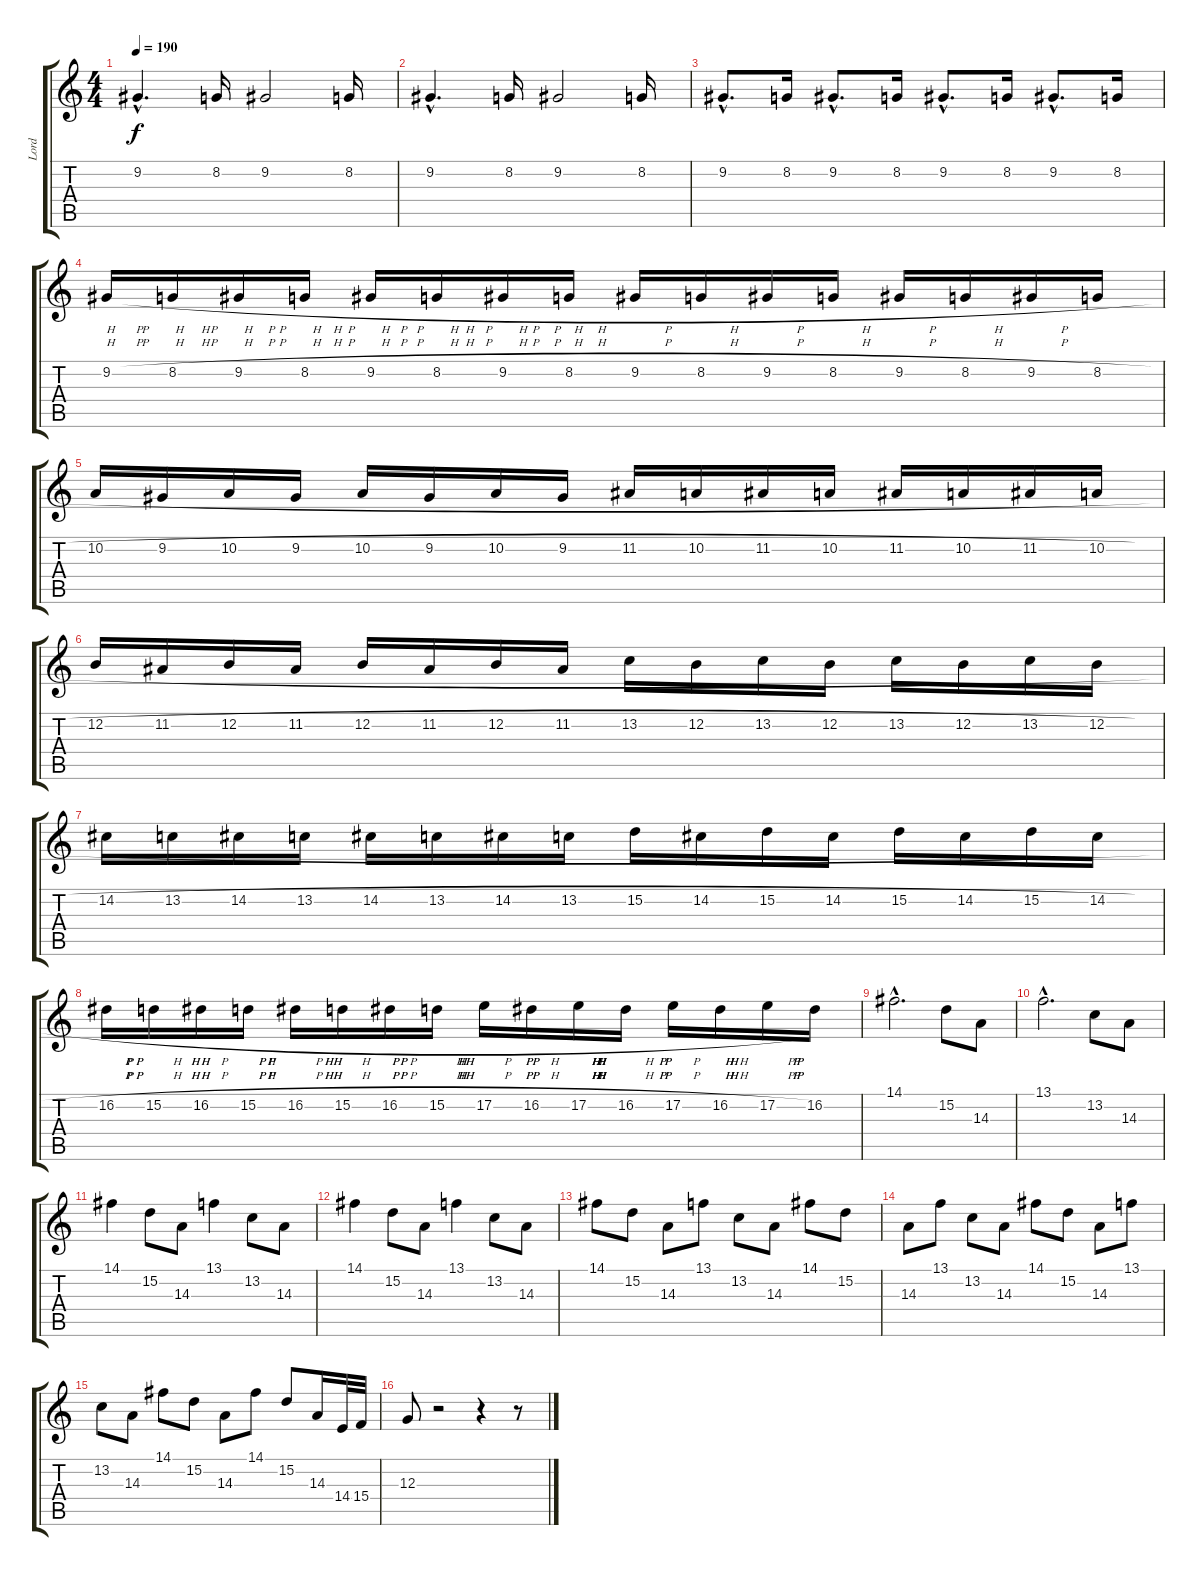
\track ("Lord" "Lord") {instrument rockorgan}
\staff {score tabs}
\tuning (E4 B3 G3 D3 A2 E2) {hide}
\ts (4 4)
\tempo 190
\clef g2
\ks c
9.2{hac}.4{d dy f} 8.2.16 9.2.2 8.2.16 |
9.2{hac}.4{d} 8.2.16 9.2.2 8.2.16 |
9.2{hac}.8{d} 8.2.16 9.2{hac}.8{d} 8.2.16 9.2{hac}.8{d} 8.2.16 9.2{hac}.8{d} 8.2.16 |
9.2{h}.16 8.2{h}.16 9.2{h}.16 8.2{h}.16 9.2{h}.16 8.2{h}.16 9.2{h}.16 8.2{h}.16 9.2{h}.16 8.2{h}.16 9.2{h}.16 8.2{h}.16 9.2{h}.16 8.2{h}.16 9.2{h}.16 8.2{h}.16 |
10.2{h}.16 9.2{h}.16 10.2{h}.16 9.2{h}.16 10.2{h}.16 9.2{h}.16 10.2{h}.16 9.2{h}.16 11.2{h}.16 10.2{h}.16 11.2{h}.16 10.2{h}.16 11.2{h}.16 10.2{h}.16 11.2{h}.16 10.2{h}.16 |
12.2{h}.16 11.2{h}.16 12.2{h}.16 11.2{h}.16 12.2{h}.16 11.2{h}.16 12.2{h}.16 11.2{h}.16 13.2{h}.16 12.2{h}.16 13.2{h}.16 12.2{h}.16 13.2{h}.16 12.2{h}.16 13.2{h}.16 12.2{h}.16 |
14.2{h}.16 13.2{h}.16 14.2{h}.16 13.2{h}.16 14.2{h}.16 13.2{h}.16 14.2{h}.16 13.2{h}.16 15.2{h}.16 14.2{h}.16 15.2{h}.16 14.2{h}.16 15.2{h}.16 14.2{h}.16 15.2{h}.16 14.2{h}.16 |
16.2{h}.16 15.2{h}.16 16.2{h}.16 15.2{h}.16 16.2{h}.16 15.2{h}.16 16.2{h}.16 15.2{h}.16 17.2{h}.16 16.2{h}.16 17.2{h}.16 16.2{h}.16 17.2{h}.16 16.2{h}.16 17.2{h}.16 16.2.16 |
14.1{hac}.2{d} 15.2.8 14.3.8 |
13.1{hac}.2{d} 13.2.8 14.3.8 |
14.1.4 15.2.8 14.3.8 13.1.4 13.2.8 14.3.8 |
14.1.4 15.2.8 14.3.8 13.1.4 13.2.8 14.3.8 |
14.1.8 15.2.8 14.3.8 13.1.8 13.2.8 14.3.8 14.1.8 15.2.8 |
14.3.8 13.1.8 13.2.8 14.3.8 14.1.8 15.2.8 14.3.8 13.1.8 |
13.2.8 14.3.8 14.1.8 15.2.8 14.3.8 14.1.8 15.2.8 14.3.16 14.4.32 15.4.32 |
12.3.8 r.2 r.4 r.8
